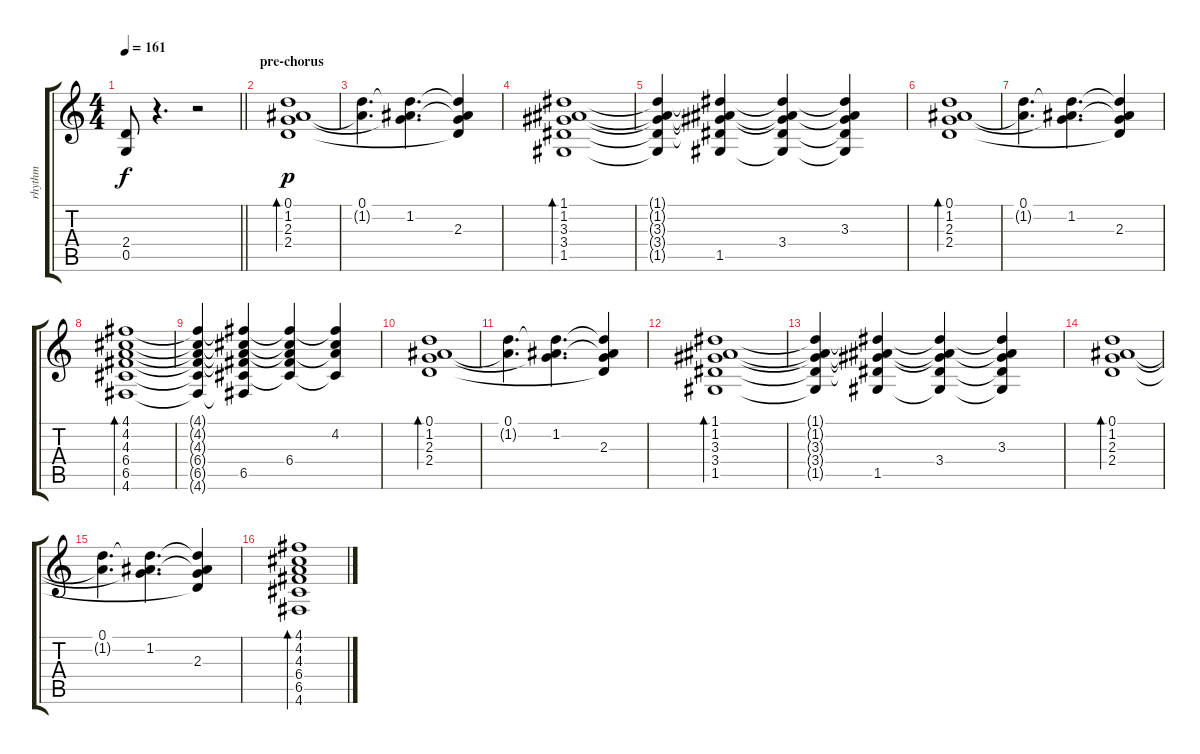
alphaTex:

\track ("rhythm" "rhythm") {instrument distortionguitar}
\staff {score tabs}
\tuning (D4 A3 F3 C3 G2 D2) {hide}
\ts (4 4)
\tempo 161
\clef g2
\barLineRight lightlight
\ks c
(2.4 0.5).8{dy f} r.4{d} r.2 |
\section ("" "pre-chorus")
(0.1 1.2 2.3 2.4).1{bd 120 dy p} |
(0.1 1.2{t}).4{d} (0.1{t} 1.2 2.3{t}).4{d} (0.1{t} 1.2{t} 2.3 2.4{t}).4 |
(1.1 1.2 3.3 3.4 1.5).1{bd 60} |
(1.1{t} 1.2{t} 3.3{t} 3.4{t} 1.5{t}).4 (1.1{t} 1.2{t} 3.3{t} 3.4{t} 1.5).4 (1.1{t} 1.2{t} 3.3{t} 3.4 1.5{t}).4 (1.1{t} 1.2{t} 3.3 3.4{t} 1.5{t}).4 |
(0.1 1.2 2.3 2.4).1{bd 120} |
(0.1 1.2{t}).4{d} (0.1{t} 1.2 2.3{t}).4{d} (0.1{t} 1.2{t} 2.3 2.4{t}).4 |
(4.1 4.2 4.3 6.4 6.5 4.6).1{bd 60} |
(4.1{t} 4.2{t} 4.3{t} 6.4{t} 6.5{t} 4.6{t}).4 (4.1{t} 4.2{t} 4.3{t} 6.4{t} 6.5 4.6{t}).4 (4.1{t} 4.2{t} 4.3{t} 6.4 6.5{t}).4 (4.1{t} 4.2 4.3{t} 6.5{t}).4 |
(0.1 1.2 2.3 2.4).1{bd 120} |
(0.1 1.2{t}).4{d} (0.1{t} 1.2 2.3{t}).4{d} (0.1{t} 1.2{t} 2.3 2.4{t}).4 |
(1.1 1.2 3.3 3.4 1.5).1{bd 60} |
(1.1{t} 1.2{t} 3.3{t} 3.4{t} 1.5{t}).4 (1.1{t} 1.2{t} 3.3{t} 3.4{t} 1.5).4 (1.1{t} 1.2{t} 3.3{t} 3.4 1.5{t}).4 (1.1{t} 1.2{t} 3.3 3.4{t} 1.5{t}).4 |
(0.1 1.2 2.3 2.4).1{bd 120} |
(0.1 1.2{t}).4{d} (0.1{t} 1.2 2.3{t}).4{d} (0.1{t} 1.2{t} 2.3 2.4{t}).4 |
(4.1 4.2 4.3 6.4 6.5 4.6).1{bd 60}
